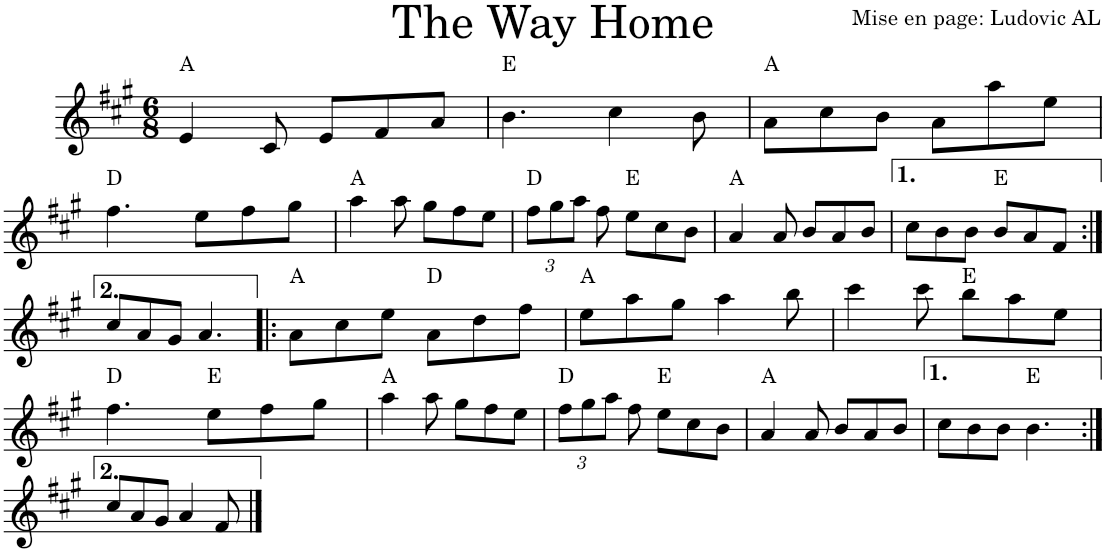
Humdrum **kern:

**kern	**harte
*part1	*part1
*staff1	*
*I"Violon	*
*I'Vln.	*
*clefG2	*
*k[f#c#g#]	*
*M6/8	*
=1	=1
4e/	A:maj
8c#/	.
8e/L	.
8f#/	.
8a/J	.
=2	=2
4.b\	E:maj
4cc#\	.
8b\	.
=3	=3
8a\L	A:maj
8cc#\	.
8b\J	.
8a\L	.
8aa\	.
8ee\J	.
!!LO:LB:g=z
=4	=4
4.ff#\	D:maj
8ee\L	.
8ff#\	.
8gg#\J	.
=5	=5
4aa\	A:maj
8aa\	.
8gg#\L	.
8ff#\	.
8ee\J	.
=6	=6
*Xbrackettup	*
12ff#\L	D:maj
12gg#\	.
12aa\J	.
8ff#\	.
8ee\L	E:maj
8cc#\	.
8b\J	.
=7	=7
4a/	A:maj
8a/	.
8b/L	.
8a/	.
8b/J	.
=8	=8
8cc#\L	.
8b\	.
8b\J	.
8b/L	E:maj
8a/	.
8f#/J	.
!!LO:LB:g=z
=9:|!	=9:|!
8cc#/L	.
8a/	.
8g#/J	.
4.a/	.
=10!|:	=10!|:
8a\L	A:maj
8cc#\	.
8ee\J	.
8a\L	D:maj
8dd\	.
8ff#\J	.
=11	=11
8ee\L	A:maj
8aa\	.
8gg#\J	.
4aa\	.
8bb\	.
=12	=12
4ccc#\	.
8ccc#\	.
8bb\L	E:maj
8aa\	.
8ee\J	.
!!LO:LB:g=z
=13	=13
4.ff#\	D:maj
8ee\L	E:maj
8ff#\	.
8gg#\J	.
=14	=14
4aa\	A:maj
8aa\	.
8gg#\L	.
8ff#\	.
8ee\J	.
=15	=15
12ff#\L	D:maj
12gg#\	.
12aa\J	.
8ff#\	.
8ee\L	E:maj
8cc#\	.
8b\J	.
=16	=16
4a/	A:maj
8a/	.
8b/L	.
8a/	.
8b/J	.
=17	=17
8cc#\L	.
8b\	.
8b\J	.
4.b\	E:maj
!!LO:LB:g=z
=18:|!	=18:|!
8cc#/L	.
8a/	.
8g#/J	.
4a/	.
8f#/	.
==	==
*-	*-
